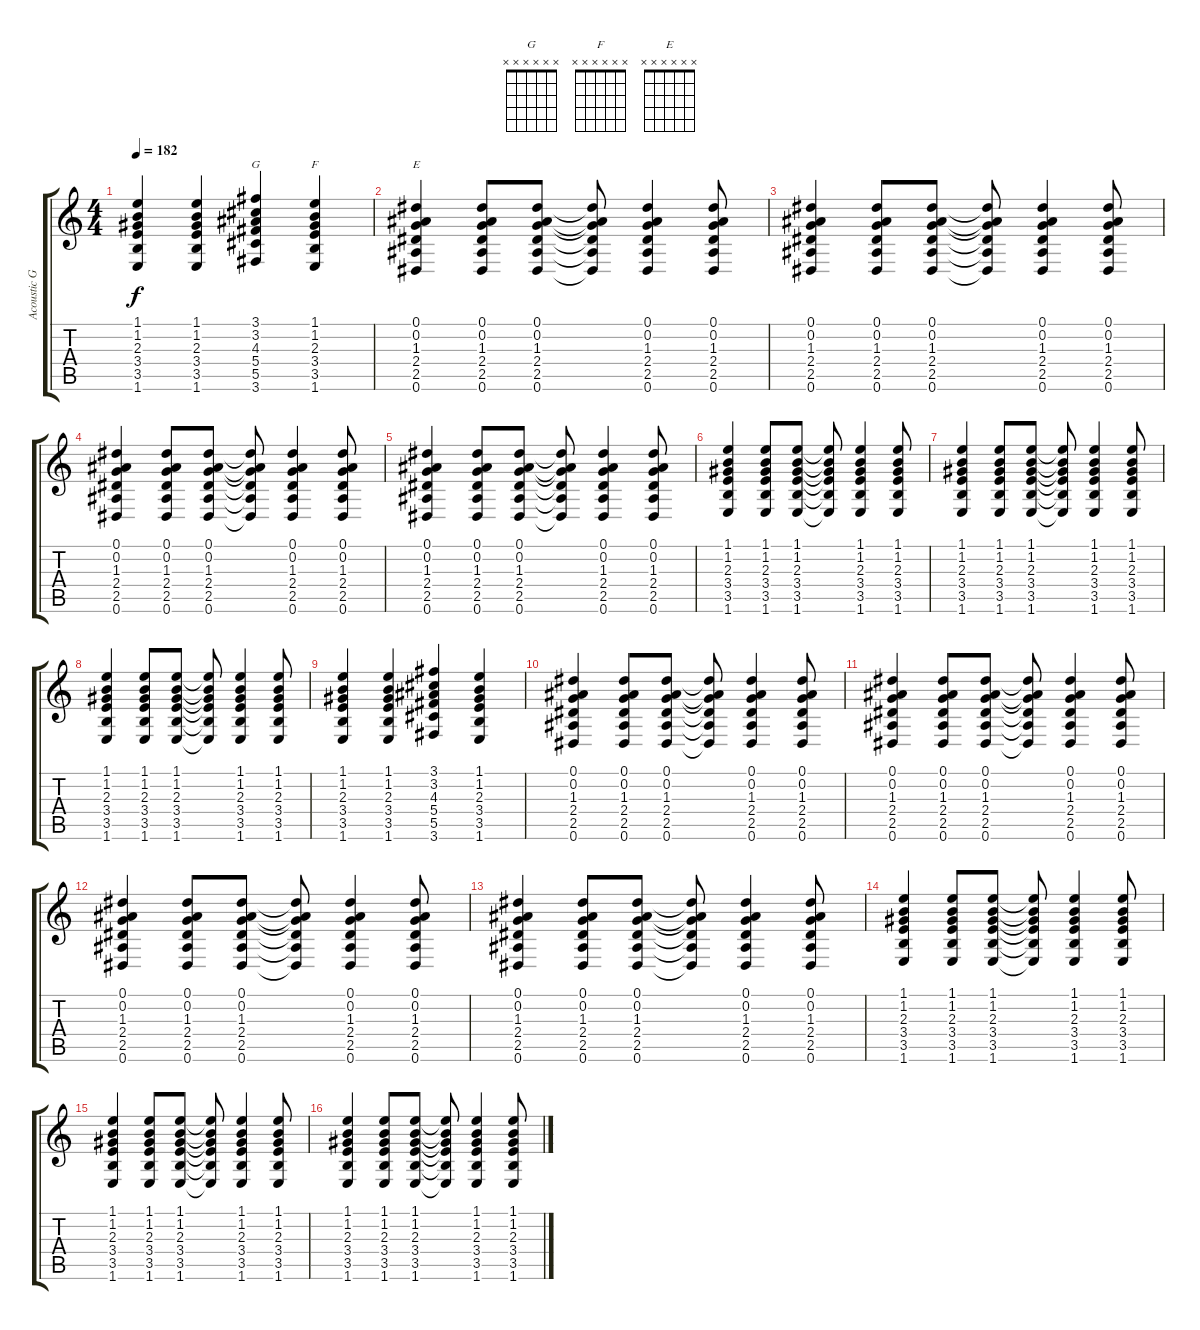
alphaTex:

\track ("Acoustic Guitar 3 (Izzy)" "Acoustic G") {instrument acousticguitarnylon}
\staff {score tabs}
\tuning (Eb4 Bb3 Gb3 Db3 Ab2 Eb2) {hide}
\chord ("G" x x x x x x)
\chord ("F" x x x x x x)
\chord ("E" x x x x x x)
\ts (4 4)
\tempo 182
\clef g2
\ks c
(1.1 1.2 2.3 3.4 3.5 1.6).4{dy f} (1.1 1.2 2.3 3.4 3.5 1.6).4 (3.1 3.2 4.3 5.4 5.5 3.6).4{ch "G"} (1.1 1.2 2.3 3.4 3.5 1.6).4{ch "F"} |
(0.1 0.2 1.3 2.4 2.5 0.6).4{ch "E"} (0.1 0.2 1.3 2.4 2.5 0.6).8 (0.1 0.2 1.3 2.4 2.5 0.6).8 (0.1{t} 0.2{t} 1.3{t} 2.4{t} 2.5{t} 0.6{t}).8 (0.1 0.2 1.3 2.4 2.5 0.6).4 (0.1 0.2 1.3 2.4 2.5 0.6).8 |
(0.1 0.2 1.3 2.4 2.5 0.6).4 (0.1 0.2 1.3 2.4 2.5 0.6).8 (0.1 0.2 1.3 2.4 2.5 0.6).8 (0.1{t} 0.2{t} 1.3{t} 2.4{t} 2.5{t} 0.6{t}).8 (0.1 0.2 1.3 2.4 2.5 0.6).4 (0.1 0.2 1.3 2.4 2.5 0.6).8 |
(0.1 0.2 1.3 2.4 2.5 0.6).4 (0.1 0.2 1.3 2.4 2.5 0.6).8 (0.1 0.2 1.3 2.4 2.5 0.6).8 (0.1{t} 0.2{t} 1.3{t} 2.4{t} 2.5{t} 0.6{t}).8 (0.1 0.2 1.3 2.4 2.5 0.6).4 (0.1 0.2 1.3 2.4 2.5 0.6).8 |
(0.1 0.2 1.3 2.4 2.5 0.6).4 (0.1 0.2 1.3 2.4 2.5 0.6).8 (0.1 0.2 1.3 2.4 2.5 0.6).8 (0.1{t} 0.2{t} 1.3{t} 2.4{t} 2.5{t} 0.6{t}).8 (0.1 0.2 1.3 2.4 2.5 0.6).4 (0.1 0.2 1.3 2.4 2.5 0.6).8 |
(1.1 1.2 2.3 3.4 3.5 1.6).4 (1.1 1.2 2.3 3.4 3.5 1.6).8 (1.1 1.2 2.3 3.4 3.5 1.6).8 (1.1{t} 1.2{t} 2.3{t} 3.4{t} 3.5{t} 1.6{t}).8 (1.1 1.2 2.3 3.4 3.5 1.6).4 (1.1 1.2 2.3 3.4 3.5 1.6).8 |
(1.1 1.2 2.3 3.4 3.5 1.6).4 (1.1 1.2 2.3 3.4 3.5 1.6).8 (1.1 1.2 2.3 3.4 3.5 1.6).8 (1.1{t} 1.2{t} 2.3{t} 3.4{t} 3.5{t} 1.6{t}).8 (1.1 1.2 2.3 3.4 3.5 1.6).4 (1.1 1.2 2.3 3.4 3.5 1.6).8 |
(1.1 1.2 2.3 3.4 3.5 1.6).4 (1.1 1.2 2.3 3.4 3.5 1.6).8 (1.1 1.2 2.3 3.4 3.5 1.6).8 (1.1{t} 1.2{t} 2.3{t} 3.4{t} 3.5{t} 1.6{t}).8 (1.1 1.2 2.3 3.4 3.5 1.6).4 (1.1 1.2 2.3 3.4 3.5 1.6).8 |
(1.1 1.2 2.3 3.4 3.5 1.6).4 (1.1 1.2 2.3 3.4 3.5 1.6).4 (3.1 3.2 4.3 5.4 5.5 3.6).4 (1.1 1.2 2.3 3.4 3.5 1.6).4 |
(0.1 0.2 1.3 2.4 2.5 0.6).4 (0.1 0.2 1.3 2.4 2.5 0.6).8 (0.1 0.2 1.3 2.4 2.5 0.6).8 (0.1{t} 0.2{t} 1.3{t} 2.4{t} 2.5{t} 0.6{t}).8 (0.1 0.2 1.3 2.4 2.5 0.6).4 (0.1 0.2 1.3 2.4 2.5 0.6).8 |
(0.1 0.2 1.3 2.4 2.5 0.6).4 (0.1 0.2 1.3 2.4 2.5 0.6).8 (0.1 0.2 1.3 2.4 2.5 0.6).8 (0.1{t} 0.2{t} 1.3{t} 2.4{t} 2.5{t} 0.6{t}).8 (0.1 0.2 1.3 2.4 2.5 0.6).4 (0.1 0.2 1.3 2.4 2.5 0.6).8 |
(0.1 0.2 1.3 2.4 2.5 0.6).4 (0.1 0.2 1.3 2.4 2.5 0.6).8 (0.1 0.2 1.3 2.4 2.5 0.6).8 (0.1{t} 0.2{t} 1.3{t} 2.4{t} 2.5{t} 0.6{t}).8 (0.1 0.2 1.3 2.4 2.5 0.6).4 (0.1 0.2 1.3 2.4 2.5 0.6).8 |
(0.1 0.2 1.3 2.4 2.5 0.6).4 (0.1 0.2 1.3 2.4 2.5 0.6).8 (0.1 0.2 1.3 2.4 2.5 0.6).8 (0.1{t} 0.2{t} 1.3{t} 2.4{t} 2.5{t} 0.6{t}).8 (0.1 0.2 1.3 2.4 2.5 0.6).4 (0.1 0.2 1.3 2.4 2.5 0.6).8 |
(1.1 1.2 2.3 3.4 3.5 1.6).4 (1.1 1.2 2.3 3.4 3.5 1.6).8 (1.1 1.2 2.3 3.4 3.5 1.6).8 (1.1{t} 1.2{t} 2.3{t} 3.4{t} 3.5{t} 1.6{t}).8 (1.1 1.2 2.3 3.4 3.5 1.6).4 (1.1 1.2 2.3 3.4 3.5 1.6).8 |
(1.1 1.2 2.3 3.4 3.5 1.6).4 (1.1 1.2 2.3 3.4 3.5 1.6).8 (1.1 1.2 2.3 3.4 3.5 1.6).8 (1.1{t} 1.2{t} 2.3{t} 3.4{t} 3.5{t} 1.6{t}).8 (1.1 1.2 2.3 3.4 3.5 1.6).4 (1.1 1.2 2.3 3.4 3.5 1.6).8 |
(1.1 1.2 2.3 3.4 3.5 1.6).4 (1.1 1.2 2.3 3.4 3.5 1.6).8 (1.1 1.2 2.3 3.4 3.5 1.6).8 (1.1{t} 1.2{t} 2.3{t} 3.4{t} 3.5{t} 1.6{t}).8 (1.1 1.2 2.3 3.4 3.5 1.6).4 (1.1 1.2 2.3 3.4 3.5 1.6).8
